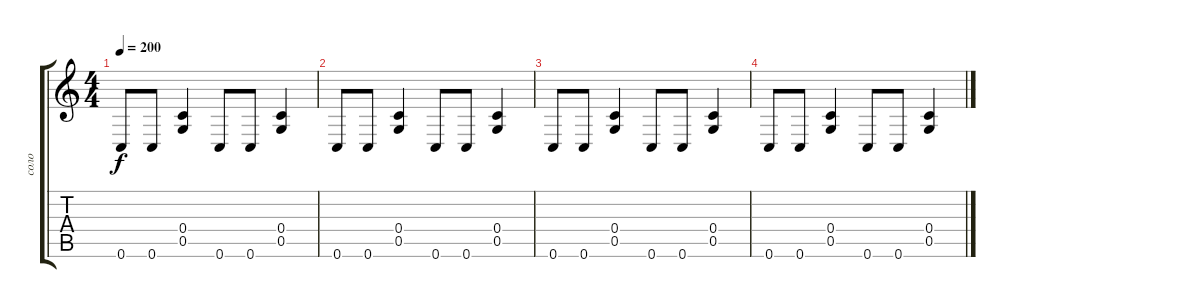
\track ("соло" "соло") {instrument distortionguitar}
\staff {score tabs}
\tuning (D4 A3 F3 C3 G2 C2) {hide}
\ts (4 4)
\tempo 200
\clef g2
\ks c
0.6.8{dy f} 0.6.8 (0.4 0.5).4 0.6.8 0.6.8 (0.4 0.5).4 |
0.6.8{volume 0} 0.6.8 (0.4 0.5).4 0.6.8 0.6.8 (0.4 0.5).4 |
0.6.8 0.6.8 (0.4 0.5).4 0.6.8 0.6.8 (0.4 0.5).4 |
0.6.8 0.6.8 (0.4 0.5).4 0.6.8 0.6.8 (0.4 0.5).4
